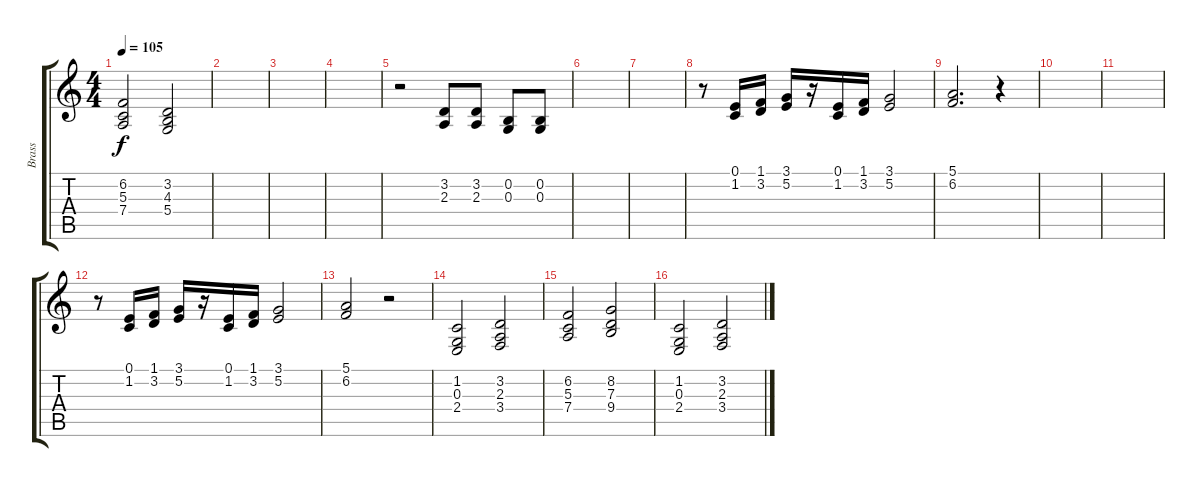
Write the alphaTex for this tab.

\track ("Brass" "Brass") {instrument brasssection}
\staff {score tabs}
\tuning (E4 B3 G3 D3 A2 E2) {hide}
\ts (4 4)
\tempo 105
\clef g2
\ks c
(6.2 5.3 7.4).2{dy f} (3.2 4.3 5.4).2 |
|
|
|
r.2 (3.2 2.3).8 (3.2 2.3).8 (0.2 0.3).8 (0.2 0.3).8 |
|
|
r.8 (0.1 1.2).16 (1.1 3.2).16 (3.1 5.2).16 r.16 (0.1 1.2).16 (1.1 3.2).16 (3.1 5.2).2 |
(5.1 6.2).2{d} r.4 |
|
|
r.8 (0.1 1.2).16 (1.1 3.2).16 (3.1 5.2).16 r.16 (0.1 1.2).16 (1.1 3.2).16 (3.1 5.2).2 |
(5.1 6.2).2 r.2 |
(1.2 0.3 2.4).2 (3.2 2.3 3.4).2 |
(6.2 5.3 7.4).2 (8.2 7.3 9.4).2 |
(1.2 0.3 2.4).2 (3.2 2.3 3.4).2
